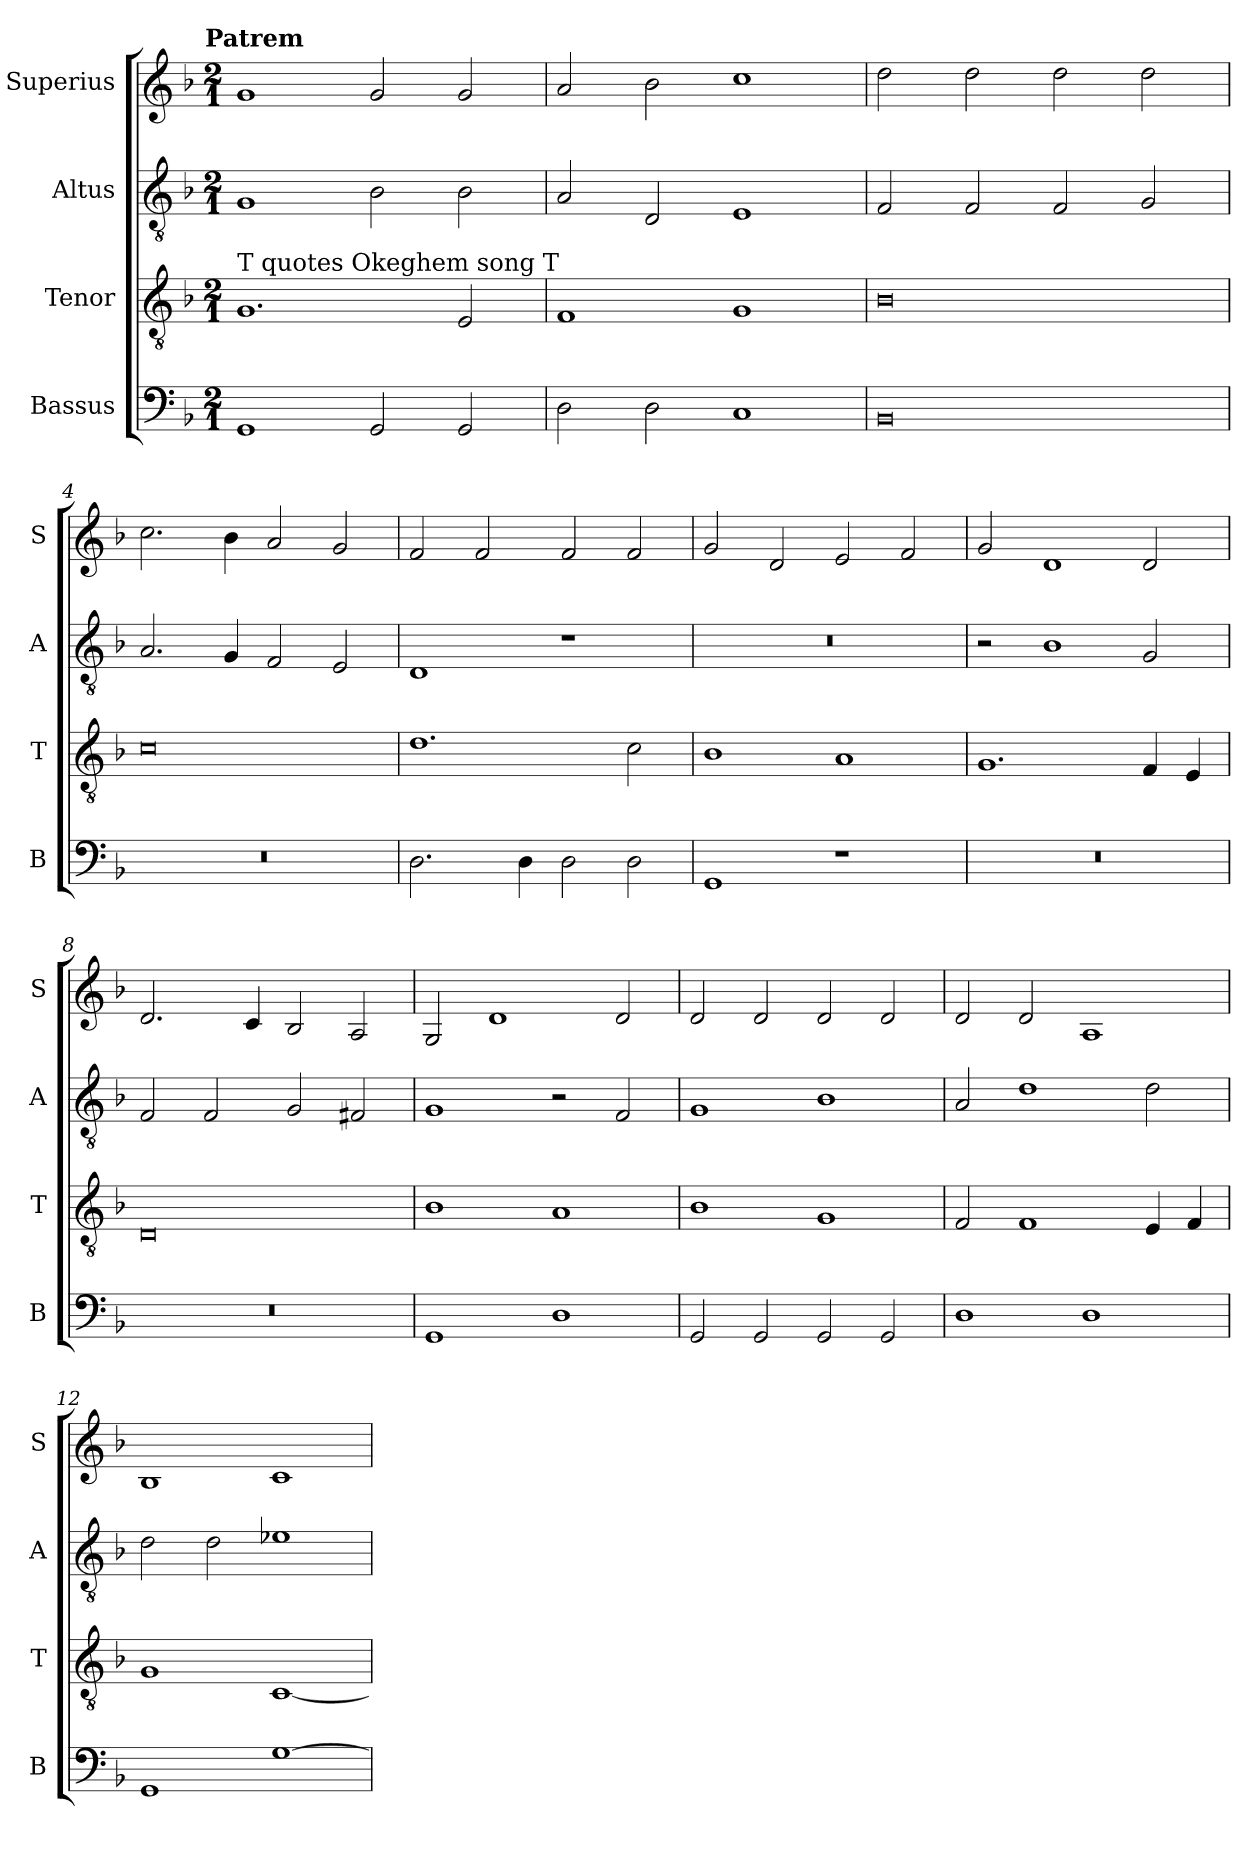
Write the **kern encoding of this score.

**kern	**kern	**kern	**kern
*part4	*part3	*part2	*part1
*staff4	*staff3	*staff2	*staff1
*I"Bassus	*I"Tenor	*I"Altus	*I"Superius
*I'B	*I'T	*I'A	*I'S
*clefF4	*clefGv2	*clefGv2	*clefG2
*k[b-]	*k[b-]	*k[b-]	*k[b-]
!!LO:TX:omd:t=Patrem
*M2/1	*M2/1	*M2/1	*M2/1
=1	=1	=1	=1
!	!LO:TX:a:t=T quotes Okeghem song T	!	!
1GG	1.G	1G	1g
2GG/	.	2B-\	2g/
2GG/	2E/	2B-\	2g/
=2	=2	=2	=2
2D\	1F	2A/	2a/
2D\	.	2D/	2b-\
1C	1G	1E	1cc
=3	=3	=3	=3
0BB-	0B-	2F/	2dd\
.	.	2F/	2dd\
.	.	2F/	2dd\
.	.	2G/	2dd\
=4	=4	=4	=4
0r	0c	2.A/	2.cc\
.	.	4G/	4b-\
.	.	2F/	2a/
.	.	2E/	2g/
=5	=5	=5	=5
2.D\	1.d	1D	2f/
.	.	.	2f/
4D\	.	.	.
2D\	.	1r	2f/
2D\	2c\	.	2f/
=6	=6	=6	=6
1GG	1B-	0r	2g/
.	.	.	2d/
1r	1A	.	2e/
.	.	.	2f/
=7	=7	=7	=7
0r	1.G	2r	2g/
.	.	1B-	1d
.	4F/	2G/	2d/
.	4E/	.	.
=8	=8	=8	=8
0r	0D	2F/	2.d/
.	.	2F/	.
.	.	.	4c/
.	.	2G/	2B-/
.	.	2F#X/	2A/
=9	=9	=9	=9
1GG	1B-	1G	2G/
.	.	.	1d
1D	1A	2r	.
.	.	2F/	2d/
=10	=10	=10	=10
2GG/	1B-	1G	2d/
2GG/	.	.	2d/
2GG/	1G	1B-	2d/
2GG/	.	.	2d/
=11	=11	=11	=11
1D	2F/	2A/	2d/
.	1F	1d	2d/
1D	.	.	1A
.	4E/	2d\	.
.	4F/	.	.
=12	=12	=12	=12
1GG	1G	2d\	1B-
.	.	2d\	.
[1G	[1C	1e-X	1c
=	=	=	=
*-	*-	*-	*-
